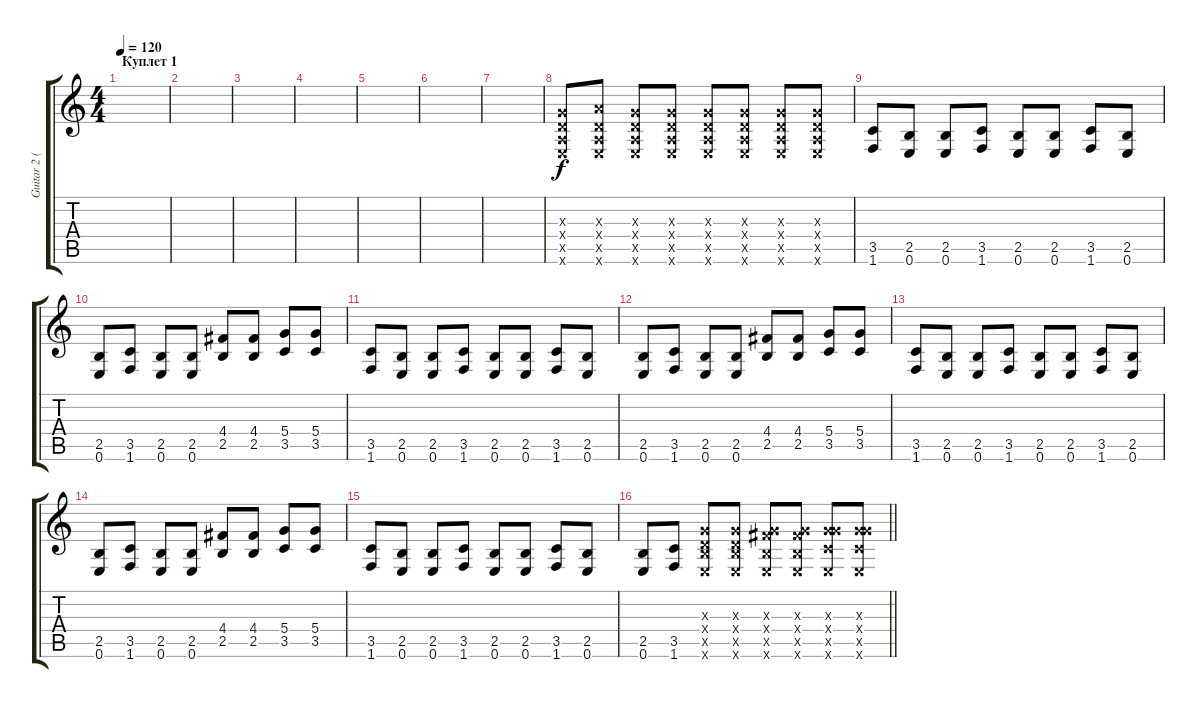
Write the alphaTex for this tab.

\track ("Guitar 2 (Колян)" "Guitar 2 (") {instrument distortionguitar}
\staff {score tabs}
\tuning (E4 B3 G3 D3 A2 E2) {hide}
\ts (4 4)
\section ("" "Куплет 1")
\tempo 120
\clef g2
\ks c
|
|
|
|
|
|
|
(0.3{x} 0.4{x} 0.5{x} 0.6{x}).8 (2.3{x} 0.4{x} 0.5{x} 0.6{x}).8 (0.3{x} 0.4{x} 0.5{x} 0.6{x}).8 (0.3{x} 0.4{x} 0.5{x} 0.6{x}).8 (0.3{x} 0.4{x} 0.5{x} 0.6{x}).8 (0.3{x} 0.4{x} 0.5{x} 0.6{x}).8 (0.3{x} 0.4{x} 0.5{x} 0.6{x}).8 (0.3{x} 0.4{x} 0.5{x} 0.6{x}).8 |
(3.5 1.6).8 (2.5 0.6).8 (2.5 0.6).8 (3.5 1.6).8 (2.5 0.6).8 (2.5 0.6).8 (3.5 1.6).8 (2.5 0.6).8 |
(2.5 0.6).8 (3.5 1.6).8 (2.5 0.6).8 (2.5 0.6).8 (4.4 2.5).8 (4.4 2.5).8 (5.4 3.5).8 (5.4 3.5).8 |
(3.5 1.6).8 (2.5 0.6).8 (2.5 0.6).8 (3.5 1.6).8 (2.5 0.6).8 (2.5 0.6).8 (3.5 1.6).8 (2.5 0.6).8 |
(2.5 0.6).8 (3.5 1.6).8 (2.5 0.6).8 (2.5 0.6).8 (4.4 2.5).8 (4.4 2.5).8 (5.4 3.5).8 (5.4 3.5).8 |
(3.5 1.6).8 (2.5 0.6).8 (2.5 0.6).8 (3.5 1.6).8 (2.5 0.6).8 (2.5 0.6).8 (3.5 1.6).8 (2.5 0.6).8 |
(2.5 0.6).8 (3.5 1.6).8 (2.5 0.6).8 (2.5 0.6).8 (4.4 2.5).8 (4.4 2.5).8 (5.4 3.5).8 (5.4 3.5).8 |
(3.5 1.6).8 (2.5 0.6).8 (2.5 0.6).8 (3.5 1.6).8 (2.5 0.6).8 (2.5 0.6).8 (3.5 1.6).8 (2.5 0.6).8 |
\barLineRight lightlight
(2.5 0.6).8 (3.5 1.6).8 (0.3{x} 0.4{x} 2.5{x} 0.6{x}).8 (0.3{x} 0.4{x} 2.5{x} 0.6{x}).8 (0.3{x} 4.4{x} 2.5{x} 0.6{x}).8 (0.3{x} 4.4{x} 2.5{x} 0.6{x}).8 (0.3{x} 5.4{x} 3.5{x} 0.6{x}).8 (0.3{x} 5.4{x} 3.5{x} 0.6{x}).8
